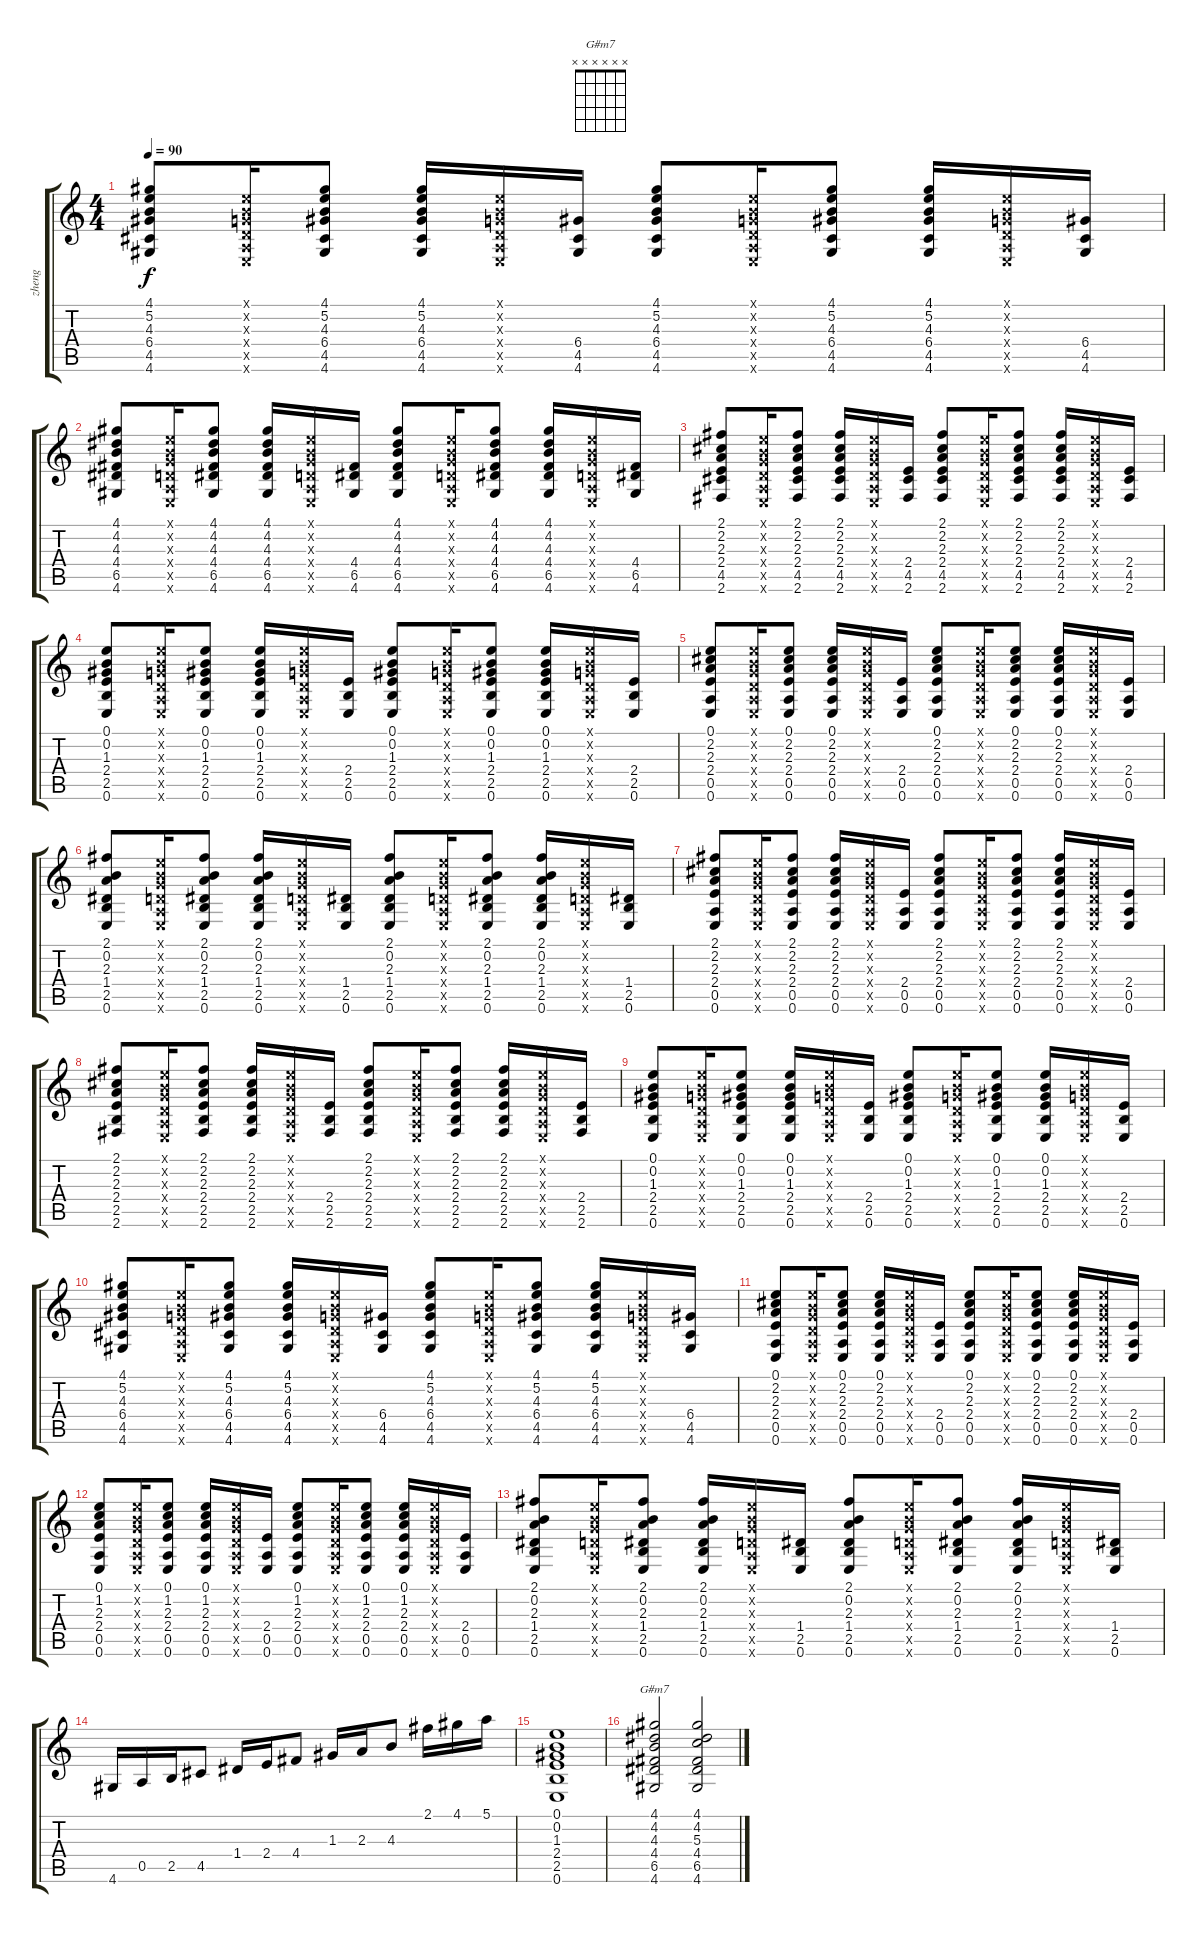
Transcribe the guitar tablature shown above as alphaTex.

\track ("zheng" "zheng") {instrument acousticguitarsteel}
\staff {score tabs}
\tuning (E4 B3 G3 D3 A2 E2) {hide}
\chord ("G#m7" x x x x x x)
\ts (4 4)
\tempo 90
\clef g2
\ks c
(4.1 5.2 4.3 6.4 4.5 4.6).8{dy f} (0.1{x} 0.2{x} 0.3{x} 0.4{x} 0.5{x} 0.6{x}).16 (4.1 5.2 4.3 6.4 4.5 4.6).8 (4.1 5.2 4.3 6.4 4.5 4.6).16 (0.1{x} 0.2{x} 0.3{x} 0.4{x} 0.5{x} 0.6{x}).16 (6.4 4.5 4.6).16 (4.1 5.2 4.3 6.4 4.5 4.6).8 (0.1{x} 0.2{x} 0.3{x} 0.4{x} 0.5{x} 0.6{x}).16 (4.1 5.2 4.3 6.4 4.5 4.6).8 (4.1 5.2 4.3 6.4 4.5 4.6).16 (0.1{x} 0.2{x} 0.3{x} 0.4{x} 0.5{x} 0.6{x}).16 (6.4 4.5 4.6).16 |
(4.1 4.2 4.3 4.4 6.5 4.6).8 (0.1{x} 0.2{x} 0.3{x} 0.4{x} 0.5{x} 0.6{x}).16 (4.1 4.2 4.3 4.4 6.5 4.6).8 (4.1 4.2 4.3 4.4 6.5 4.6).16 (0.1{x} 0.2{x} 0.3{x} 0.4{x} 0.5{x} 0.6{x}).16 (4.4 6.5 4.6).16 (4.1 4.2 4.3 4.4 6.5 4.6).8 (0.1{x} 0.2{x} 0.3{x} 0.4{x} 0.5{x} 0.6{x}).16 (4.1 4.2 4.3 4.4 6.5 4.6).8 (4.1 4.2 4.3 4.4 6.5 4.6).16 (0.1{x} 0.2{x} 0.3{x} 0.4{x} 0.5{x} 0.6{x}).16 (4.4 6.5 4.6).16 |
(2.1 2.2 2.3 2.4 4.5 2.6).8 (0.1{x} 0.2{x} 0.3{x} 0.4{x} 0.5{x} 0.6{x}).16 (2.1 2.2 2.3 2.4 4.5 2.6).8 (2.1 2.2 2.3 2.4 4.5 2.6).16 (0.1{x} 0.2{x} 0.3{x} 0.4{x} 0.5{x} 0.6{x}).16 (2.4 4.5 2.6).16 (2.1 2.2 2.3 2.4 4.5 2.6).8 (0.1{x} 0.2{x} 0.3{x} 0.4{x} 0.5{x} 0.6{x}).16 (2.1 2.2 2.3 2.4 4.5 2.6).8 (2.1 2.2 2.3 2.4 4.5 2.6).16 (0.1{x} 0.2{x} 0.3{x} 0.4{x} 0.5{x} 0.6{x}).16 (2.4 4.5 2.6).16 |
(0.1 0.2 1.3 2.4 2.5 0.6).8 (0.1{x} 0.2{x} 0.3{x} 0.4{x} 0.5{x} 0.6{x}).16 (0.1 0.2 1.3 2.4 2.5 0.6).8 (0.1 0.2 1.3 2.4 2.5 0.6).16 (0.1{x} 0.2{x} 0.3{x} 0.4{x} 0.5{x} 0.6{x}).16 (2.4 2.5 0.6).16 (0.1 0.2 1.3 2.4 2.5 0.6).8 (0.1{x} 0.2{x} 0.3{x} 0.4{x} 0.5{x} 0.6{x}).16 (0.1 0.2 1.3 2.4 2.5 0.6).8 (0.1 0.2 1.3 2.4 2.5 0.6).16 (0.1{x} 0.2{x} 0.3{x} 0.4{x} 0.5{x} 0.6{x}).16 (2.4 2.5 0.6).16 |
(0.1 2.2 2.3 2.4 0.5 0.6).8 (0.1{x} 0.2{x} 0.3{x} 0.4{x} 0.5{x} 0.6{x}).16 (0.1 2.2 2.3 2.4 0.5 0.6).8 (0.1 2.2 2.3 2.4 0.5 0.6).16 (0.1{x} 0.2{x} 0.3{x} 0.4{x} 0.5{x} 0.6{x}).16 (2.4 0.5 0.6).16 (0.1 2.2 2.3 2.4 0.5 0.6).8 (0.1{x} 0.2{x} 0.3{x} 0.4{x} 0.5{x} 0.6{x}).16 (0.1 2.2 2.3 2.4 0.5 0.6).8 (0.1 2.2 2.3 2.4 0.5 0.6).16 (0.1{x} 0.2{x} 0.3{x} 0.4{x} 0.5{x} 0.6{x}).16 (2.4 0.5 0.6).16 |
(2.1 0.2 2.3 1.4 2.5 0.6).8 (0.1{x} 0.2{x} 0.3{x} 0.4{x} 0.5{x} 0.6{x}).16 (2.1 0.2 2.3 1.4 2.5 0.6).8 (2.1 0.2 2.3 1.4 2.5 0.6).16 (0.1{x} 0.2{x} 0.3{x} 0.4{x} 0.5{x} 0.6{x}).16 (1.4 2.5 0.6).16 (2.1 0.2 2.3 1.4 2.5 0.6).8 (0.1{x} 0.2{x} 0.3{x} 0.4{x} 0.5{x} 0.6{x}).16 (2.1 0.2 2.3 1.4 2.5 0.6).8 (2.1 0.2 2.3 1.4 2.5 0.6).16 (0.1{x} 0.2{x} 0.3{x} 0.4{x} 0.5{x} 0.6{x}).16 (1.4 2.5 0.6).16 |
(2.1 2.2 2.3 2.4 0.5 0.6).8 (0.1{x} 0.2{x} 0.3{x} 0.4{x} 0.5{x} 0.6{x}).16 (2.1 2.2 2.3 2.4 0.5 0.6).8 (2.1 2.2 2.3 2.4 0.5 0.6).16 (0.1{x} 0.2{x} 0.3{x} 0.4{x} 0.5{x} 0.6{x}).16 (2.4 0.5 0.6).16 (2.1 2.2 2.3 2.4 0.5 0.6).8 (0.1{x} 0.2{x} 0.3{x} 0.4{x} 0.5{x} 0.6{x}).16 (2.1 2.2 2.3 2.4 0.5 0.6).8 (2.1 2.2 2.3 2.4 0.5 0.6).16 (0.1{x} 0.2{x} 0.3{x} 0.4{x} 0.5{x} 0.6{x}).16 (2.4 0.5 0.6).16 |
(2.1 2.2 2.3 2.4 2.5 2.6).8 (0.1{x} 0.2{x} 0.3{x} 0.4{x} 0.5{x} 0.6{x}).16 (2.1 2.2 2.3 2.4 2.5 2.6).8 (2.1 2.2 2.3 2.4 2.5 2.6).16 (0.1{x} 0.2{x} 0.3{x} 0.4{x} 0.5{x} 0.6{x}).16 (2.4 2.5 2.6).16 (2.1 2.2 2.3 2.4 2.5 2.6).8 (0.1{x} 0.2{x} 0.3{x} 0.4{x} 0.5{x} 0.6{x}).16 (2.1 2.2 2.3 2.4 2.5 2.6).8 (2.1 2.2 2.3 2.4 2.5 2.6).16 (0.1{x} 0.2{x} 0.3{x} 0.4{x} 0.5{x} 0.6{x}).16 (2.4 2.5 2.6).16 |
(0.1 0.2 1.3 2.4 2.5 0.6).8 (0.1{x} 0.2{x} 0.3{x} 0.4{x} 0.5{x} 0.6{x}).16 (0.1 0.2 1.3 2.4 2.5 0.6).8 (0.1 0.2 1.3 2.4 2.5 0.6).16 (0.1{x} 0.2{x} 0.3{x} 0.4{x} 0.5{x} 0.6{x}).16 (2.4 2.5 0.6).16 (0.1 0.2 1.3 2.4 2.5 0.6).8 (0.1{x} 0.2{x} 0.3{x} 0.4{x} 0.5{x} 0.6{x}).16 (0.1 0.2 1.3 2.4 2.5 0.6).8 (0.1 0.2 1.3 2.4 2.5 0.6).16 (0.1{x} 0.2{x} 0.3{x} 0.4{x} 0.5{x} 0.6{x}).16 (2.4 2.5 0.6).16 |
(4.1 5.2 4.3 6.4 4.5 4.6).8 (0.1{x} 0.2{x} 0.3{x} 0.4{x} 0.5{x} 0.6{x}).16 (4.1 5.2 4.3 6.4 4.5 4.6).8 (4.1 5.2 4.3 6.4 4.5 4.6).16 (0.1{x} 0.2{x} 0.3{x} 0.4{x} 0.5{x} 0.6{x}).16 (6.4 4.5 4.6).16 (4.1 5.2 4.3 6.4 4.5 4.6).8 (0.1{x} 0.2{x} 0.3{x} 0.4{x} 0.5{x} 0.6{x}).16 (4.1 5.2 4.3 6.4 4.5 4.6).8 (4.1 5.2 4.3 6.4 4.5 4.6).16 (0.1{x} 0.2{x} 0.3{x} 0.4{x} 0.5{x} 0.6{x}).16 (6.4 4.5 4.6).16 |
(0.1 2.2 2.3 2.4 0.5 0.6).8 (0.1{x} 0.2{x} 0.3{x} 0.4{x} 0.5{x} 0.6{x}).16 (0.1 2.2 2.3 2.4 0.5 0.6).8 (0.1 2.2 2.3 2.4 0.5 0.6).16 (0.1{x} 0.2{x} 0.3{x} 0.4{x} 0.5{x} 0.6{x}).16 (2.4 0.5 0.6).16 (0.1 2.2 2.3 2.4 0.5 0.6).8 (0.1{x} 0.2{x} 0.3{x} 0.4{x} 0.5{x} 0.6{x}).16 (0.1 2.2 2.3 2.4 0.5 0.6).8 (0.1 2.2 2.3 2.4 0.5 0.6).16 (0.1{x} 0.2{x} 0.3{x} 0.4{x} 0.5{x} 0.6{x}).16 (2.4 0.5 0.6).16 |
(0.1 1.2 2.3 2.4 0.5 0.6).8 (0.1{x} 0.2{x} 0.3{x} 0.4{x} 0.5{x} 0.6{x}).16 (0.1 1.2 2.3 2.4 0.5 0.6).8 (0.1 1.2 2.3 2.4 0.5 0.6).16 (0.1{x} 0.2{x} 0.3{x} 0.4{x} 0.5{x} 0.6{x}).16 (2.4 0.5 0.6).16 (0.1 1.2 2.3 2.4 0.5 0.6).8 (0.1{x} 0.2{x} 0.3{x} 0.4{x} 0.5{x} 0.6{x}).16 (0.1 1.2 2.3 2.4 0.5 0.6).8 (0.1 1.2 2.3 2.4 0.5 0.6).16 (0.1{x} 0.2{x} 0.3{x} 0.4{x} 0.5{x} 0.6{x}).16 (2.4 0.5 0.6).16 |
(2.1 0.2 2.3 1.4 2.5 0.6).8 (0.1{x} 0.2{x} 0.3{x} 0.4{x} 0.5{x} 0.6{x}).16 (2.1 0.2 2.3 1.4 2.5 0.6).8 (2.1 0.2 2.3 1.4 2.5 0.6).16 (0.1{x} 0.2{x} 0.3{x} 0.4{x} 0.5{x} 0.6{x}).16 (1.4 2.5 0.6).16 (2.1 0.2 2.3 1.4 2.5 0.6).8 (0.1{x} 0.2{x} 0.3{x} 0.4{x} 0.5{x} 0.6{x}).16 (2.1 0.2 2.3 1.4 2.5 0.6).8 (2.1 0.2 2.3 1.4 2.5 0.6).16 (0.1{x} 0.2{x} 0.3{x} 0.4{x} 0.5{x} 0.6{x}).16 (1.4 2.5 0.6).16 |
4.6.16 0.5.16 2.5.16 4.5.8 1.4.16 2.4.16 4.4.8 1.3.16 2.3.16 4.3.8 2.1.16 4.1.16 5.1.16 |
(0.1 0.2 1.3 2.4 2.5 0.6).1 |
(4.1 4.2 4.3 4.4 6.5 4.6).2{ch "G#m7"} (4.1 4.2 5.3 4.4 6.5 4.6).2
